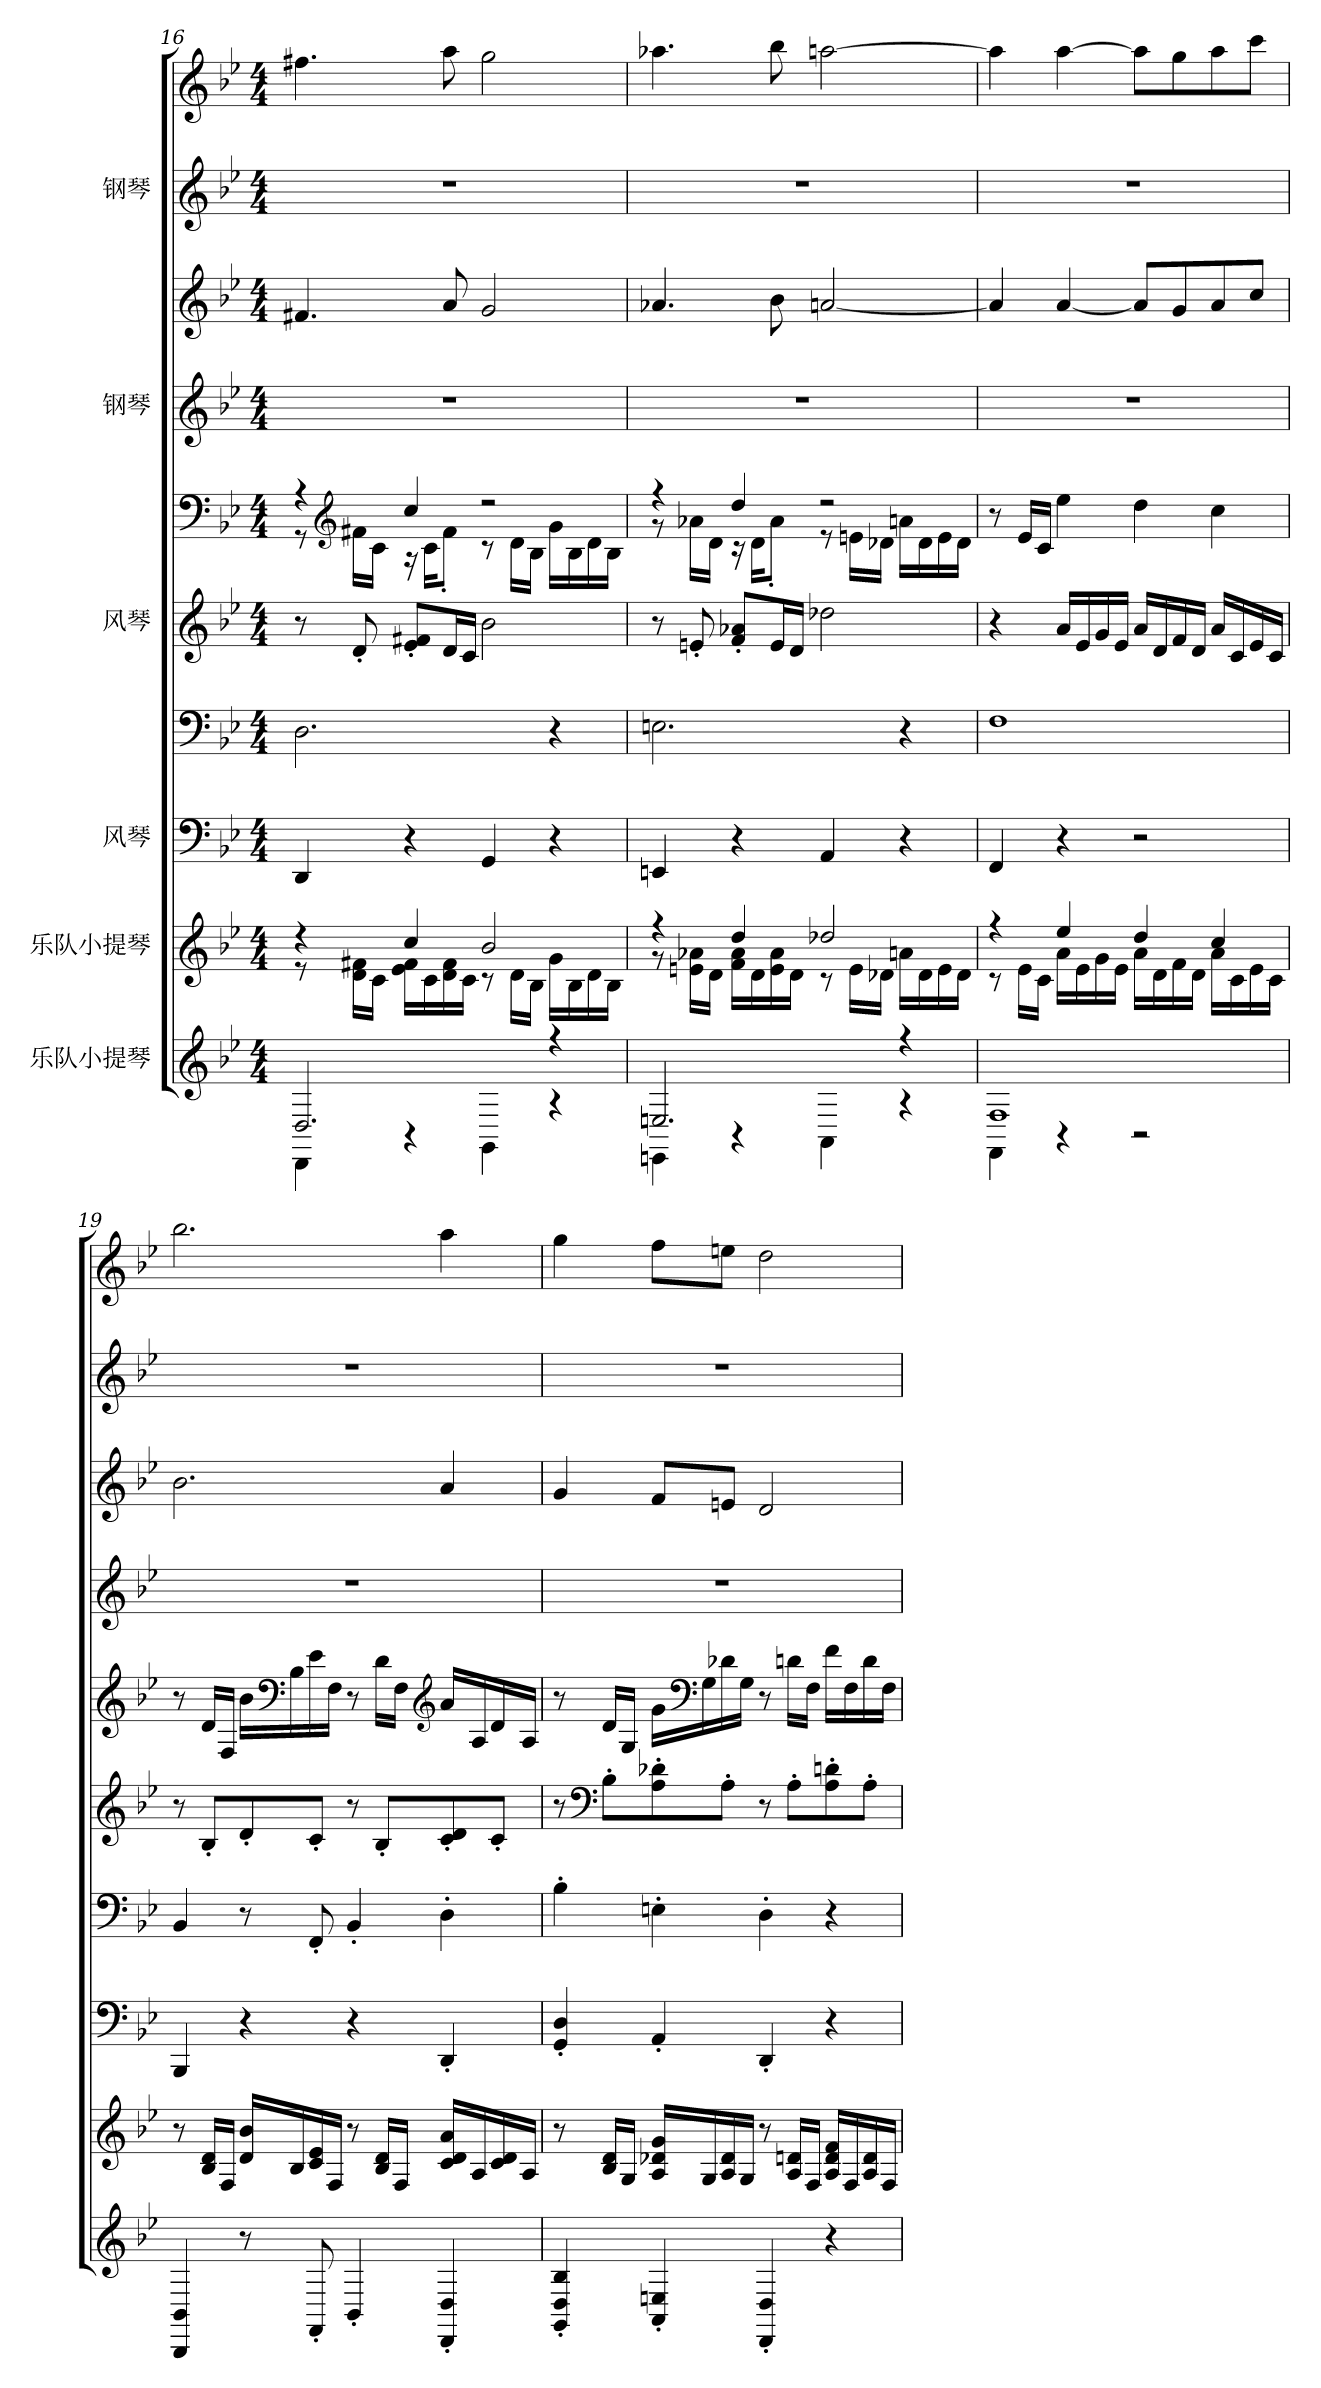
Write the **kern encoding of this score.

**kern	**kern	**kern	**kern	**kern	**kern	**kern	**kern	**kern	**kern
*part6	*part5	*part4	*part4	*part3	*part3	*part2	*part2	*part1	*part1
*staff10	*staff9	*staff8	*staff7	*staff6	*staff5	*staff4	*staff3	*staff2	*staff1
*I"乐队小提琴	*I"乐队小提琴	*I"风琴	*	*I"风琴	*	*I"钢琴	*	*I"钢琴	*
*clefG2	*clefG2	*clefF4	*clefF4	*clefG2	*clefF4	*clefG2	*clefG2	*clefG2	*clefG2
*k[b-e-]	*k[b-e-]	*k[b-e-]	*k[b-e-]	*k[b-e-]	*k[b-e-]	*k[b-e-]	*k[b-e-]	*k[b-e-]	*k[b-e-]
*M4/4	*M4/4	*M4/4	*M4/4	*M4/4	*M4/4	*M4/4	*M4/4	*M4/4	*M4/4
=16	=16	=16	=16	=16	=16	=16	=16	=16	=16
*^	*^	*	*	*	*^	*	*	*	*
2.D/	4DD\	4r	8r	4DD/	2.D\	8r	4r	8r	1r	4.f#X/	1r	4.ff#X\
*	*	*	*	*	*	*	*clefG2	*	*	*	*	*
.	.	.	16d\ 16f#X\LL	.	.	8d'/	.	16f#X\LL	.	.	.	.
.	.	.	16c\JJ	.	.	.	.	16c\JJ	.	.	.	.
.	4r	4cc/	16e-\ 16f#\LL	4r	.	8e-/' 8f#X/'L	4cc/	16r	.	.	.	.
.	.	.	16c\	.	.	.	.	16c\KL	.	.	.	.
.	.	.	16d\ 16f#\	.	.	16d/L	.	8f#'\J	.	8a/	.	8aa\
.	.	.	16c\JJ	.	.	16c/JJ	.	.	.	.	.	.
.	4GG\	2b-/	8r	4GG/	.	2b-\	2r	8r	.	2g/	.	2gg\
.	.	.	16d\LL	.	.	.	.	16d\LL	.	.	.	.
.	.	.	16B-\JJ	.	.	.	.	16B-\JJ	.	.	.	.
4r	4r	.	16g\LL	4r	4r	.	.	16g\LL	.	.	.	.
.	.	.	16B-\	.	.	.	.	16B-\	.	.	.	.
.	.	.	16d\	.	.	.	.	16d\	.	.	.	.
.	.	.	16B-\JJ	.	.	.	.	16B-\JJ	.	.	.	.
!!LO:PB:g=z
=17	=17	=17	=17	=17	=17	=17	=17	=17	=17	=17	=17	=17
2.En/	4EEn\	4r	8r	4EEn/	2.En\	8r	4r	8r	1r	4.a-X/	1r	4.aa-X\
.	.	.	16en\ 16a-X\LL	.	.	8en'/	.	16a-X\LL	.	.	.	.
.	.	.	16d\JJ	.	.	.	.	16d\JJ	.	.	.	.
.	4r	4dd/	16f\ 16a-\LL	4r	.	8f/' 8a-X/'L	4dd/	16r	.	.	.	.
.	.	.	16d\	.	.	.	.	16d\KL	.	.	.	.
.	.	.	16e\ 16a-\	.	.	16e/L	.	8a-'\J	.	8b-\	.	8bb-\
.	.	.	16d\JJ	.	.	16d/JJ	.	.	.	.	.	.
.	4AA\	2dd-X/	8r	4AA/	.	2dd-X\	2r	8r	.	[2an/	.	[2aan\
.	.	.	16e\LL	.	.	.	.	16en\LL	.	.	.	.
.	.	.	16d-X\JJ	.	.	.	.	16d-X\JJ	.	.	.	.
4r	4r	.	16an\LL	4r	4r	.	.	16an\LL	.	.	.	.
.	.	.	16d-\	.	.	.	.	16d-\	.	.	.	.
.	.	.	16e\	.	.	.	.	16e\	.	.	.	.
.	.	.	16d-\JJ	.	.	.	.	16d-\JJ	.	.	.	.
*	*	*	*	*	*	*	*v	*v	*	*	*	*
=18	=18	=18	=18	=18	=18	=18	=18	=18	=18	=18	=18
1F	4FF\	4r	8r	4FF/	1F	4r	8r	1r	4a/]	1r	4aa\]
.	.	.	16e-\LL	.	.	.	16e-/LL	.	.	.	.
.	.	.	16c\JJ	.	.	.	16c/JJ	.	.	.	.
.	4r	4ee-/	16a\LL	4r	.	16a/LL	4ee-\	.	[4a/	.	[4aa\
.	.	.	16e-\	.	.	16e-/	.	.	.	.	.
.	.	.	16g\	.	.	16g/	.	.	.	.	.
.	.	.	16e-\JJ	.	.	16e-/JJ	.	.	.	.	.
.	2r	4dd/	16a\LL	2r	.	16a/LL	4dd\	.	8a/L]	.	8aa\L]
.	.	.	16d\	.	.	16d/	.	.	.	.	.
.	.	.	16f\	.	.	16f/	.	.	8g/	.	8gg\
.	.	.	16d\JJ	.	.	16d/JJ	.	.	.	.	.
.	.	4cc/	16a\LL	.	.	16a/LL	4cc\	.	8a/	.	8aa\
.	.	.	16c\	.	.	16c/	.	.	.	.	.
.	.	.	16e-\	.	.	16e-/	.	.	8cc/J	.	8ccc\J
.	.	.	16c\JJ	.	.	16c/JJ	.	.	.	.	.
*v	*v	*	*	*	*	*	*	*	*	*	*
*	*v	*v	*	*	*	*	*	*	*	*
!!LO:PB:g=z
=19	=19	=19	=19	=19	=19	=19	=19	=19	=19
4BBB-/ 4BB-/	8r	4BBB-/	4BB-/	8r	8r	1r	2.b-\	1r	2.bb-\
.	16B-/ 16d/LL	.	.	8B-'/L	16d/LL	.	.	.	.
.	16F/JJ	.	.	.	16F/JJ	.	.	.	.
8r	16d/ 16b-/LL	4r	8r	8d'/	16b-\LL	.	.	.	.
*	*	*	*	*	*clefF4	*	*	*	*
.	16B-/	.	.	.	16B-\	.	.	.	.
8FF'/	16c/ 16e-/	.	8FF'/	8c'/J	16e-\	.	.	.	.
.	16F/JJ	.	.	.	16F\JJ	.	.	.	.
4BB-'/	8r	4r	4BB-'/	8r	8r	.	.	.	.
.	16B-/ 16d/LL	.	.	8B-'/L	16d\LL	.	.	.	.
.	16F/JJ	.	.	.	16F\JJ	.	.	.	.
*	*	*	*	*	*clefG2	*	*	*	*
4DD/' 4D/'	16c/ 16d/ 16a/LL	4DD'/	4D'\	8c/' 8d/'	16a/LL	.	4a/	.	4aa\
.	16A/	.	.	.	16A/	.	.	.	.
.	16c/ 16d/	.	.	8c'/J	16d/	.	.	.	.
.	16A/JJ	.	.	.	16A/JJ	.	.	.	.
!!LO:PB:g=z
=20	=20	=20	=20	=20	=20	=20	=20	=20	=20
4GG/' 4D/' 4B-/'	8r	4GG/' 4D/'	4B-'\	8r	8r	1r	4g/	1r	4gg\
*	*	*	*	*clefF4	*	*	*	*	*
.	16B-/ 16d/LL	.	.	8B-'\L	16d/LL	.	.	.	.
.	16G/JJ	.	.	.	16G/JJ	.	.	.	.
4AA/' 4En/'	16A/ 16d-X/ 16g/LL	4AA'/	4En'\	8A\' 8d-X\'	16g\LL	.	8f/L	.	8ff\L
*	*	*	*	*	*clefF4	*	*	*	*
.	16G/	.	.	.	16G\	.	.	.	.
.	16A/ 16d-/	.	.	8A'\J	16d-X\	.	8en/J	.	8een\J
.	16G/JJ	.	.	.	16G\JJ	.	.	.	.
4DD/' 4D/'	8r	4DD'/	4D'\	8r	8r	.	2d/	.	2dd\
.	16A/ 16dn/LL	.	.	8A'\L	16dn\LL	.	.	.	.
.	16F/JJ	.	.	.	16F\JJ	.	.	.	.
4r	16A/ 16d/ 16f/LL	4r	4r	8A\' 8dn\'	16f\LL	.	.	.	.
.	16F/	.	.	.	16F\	.	.	.	.
.	16A/ 16d/	.	.	8A'\J	16d\	.	.	.	.
.	16F/JJ	.	.	.	16F\JJ	.	.	.	.
=	=	=	=	=	=	=	=	=	=
*-	*-	*-	*-	*-	*-	*-	*-	*-	*-
